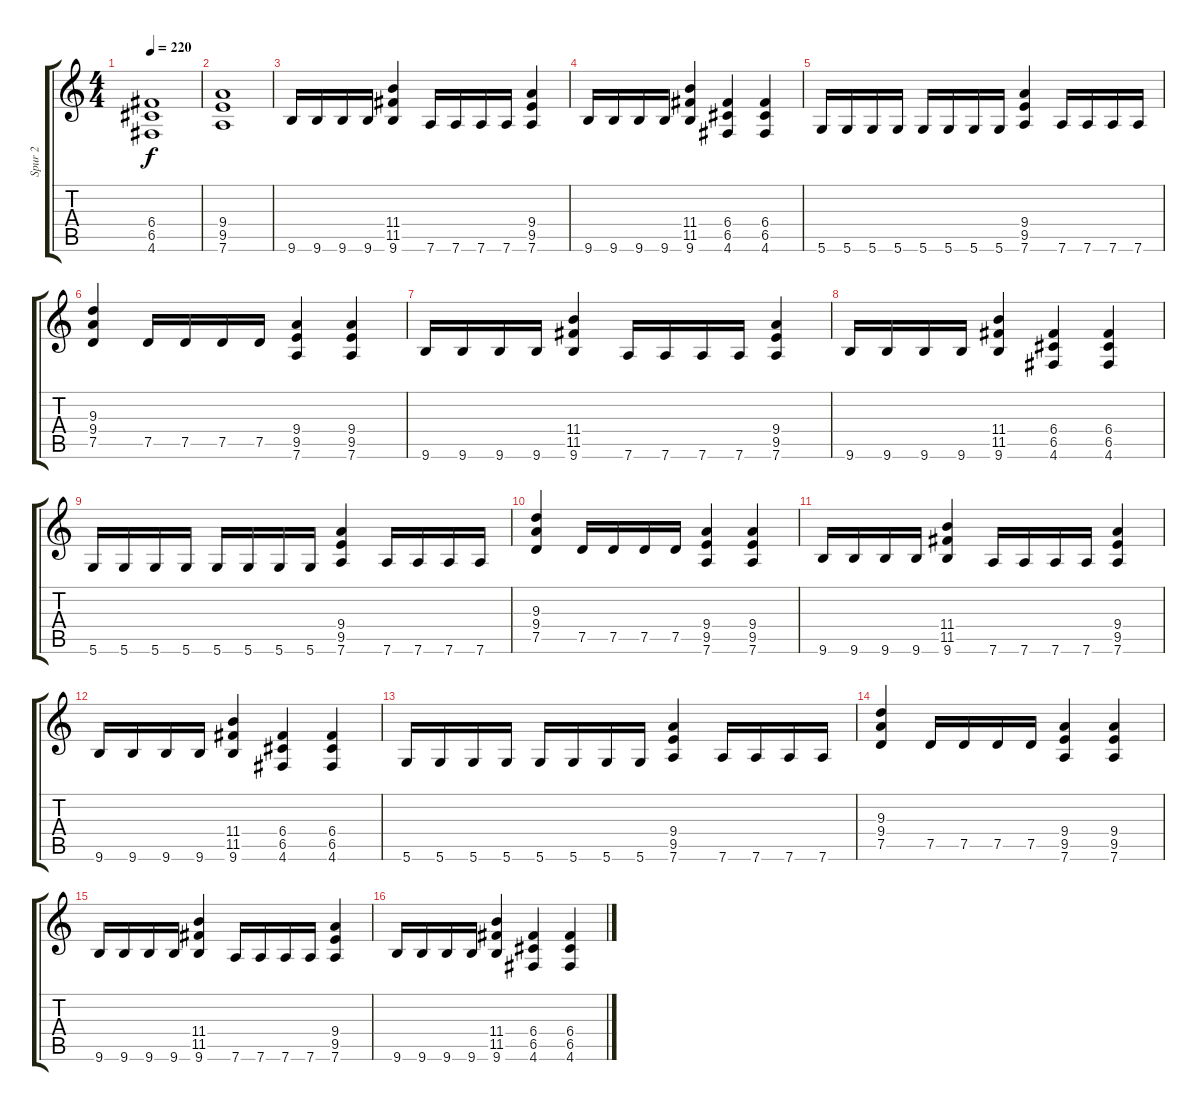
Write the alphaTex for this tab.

\track ("Spur 2" "Spur 2") {instrument distortionguitar}
\staff {score tabs}
\tuning (D4 A3 F3 C3 G2 D2) {hide}
\ts (4 4)
\tempo 220
\clef g2
\ks c
(6.4 6.5 4.6).1{dy f} |
(9.4 9.5 7.6).1 |
9.6.16 9.6.16 9.6.16 9.6.16 (11.4 11.5 9.6).4 7.6.16 7.6.16 7.6.16 7.6.16 (9.4 9.5 7.6).4 |
9.6.16 9.6.16 9.6.16 9.6.16 (11.4 11.5 9.6).4 (6.4 6.5 4.6).4 (6.4 6.5 4.6).4 |
5.6.16 5.6.16 5.6.16 5.6.16 5.6.16 5.6.16 5.6.16 5.6.16 (9.4 9.5 7.6).4 7.6.16 7.6.16 7.6.16 7.6.16 |
(9.3 9.4 7.5).4 7.5.16 7.5.16 7.5.16 7.5.16 (9.4 9.5 7.6).4 (9.4 9.5 7.6).4 |
9.6.16 9.6.16 9.6.16 9.6.16 (11.4 11.5 9.6).4 7.6.16 7.6.16 7.6.16 7.6.16 (9.4 9.5 7.6).4 |
9.6.16 9.6.16 9.6.16 9.6.16 (11.4 11.5 9.6).4 (6.4 6.5 4.6).4 (6.4 6.5 4.6).4 |
5.6.16 5.6.16 5.6.16 5.6.16 5.6.16 5.6.16 5.6.16 5.6.16 (9.4 9.5 7.6).4 7.6.16 7.6.16 7.6.16 7.6.16 |
(9.3 9.4 7.5).4 7.5.16 7.5.16 7.5.16 7.5.16 (9.4 9.5 7.6).4 (9.4 9.5 7.6).4 |
9.6.16 9.6.16 9.6.16 9.6.16 (11.4 11.5 9.6).4 7.6.16 7.6.16 7.6.16 7.6.16 (9.4 9.5 7.6).4 |
9.6.16 9.6.16 9.6.16 9.6.16 (11.4 11.5 9.6).4 (6.4 6.5 4.6).4 (6.4 6.5 4.6).4 |
5.6.16 5.6.16 5.6.16 5.6.16 5.6.16 5.6.16 5.6.16 5.6.16 (9.4 9.5 7.6).4 7.6.16 7.6.16 7.6.16 7.6.16 |
(9.3 9.4 7.5).4 7.5.16 7.5.16 7.5.16 7.5.16 (9.4 9.5 7.6).4 (9.4 9.5 7.6).4 |
9.6.16 9.6.16 9.6.16 9.6.16 (11.4 11.5 9.6).4 7.6.16 7.6.16 7.6.16 7.6.16 (9.4 9.5 7.6).4 |
9.6.16 9.6.16 9.6.16 9.6.16 (11.4 11.5 9.6).4 (6.4 6.5 4.6).4 (6.4 6.5 4.6).4
